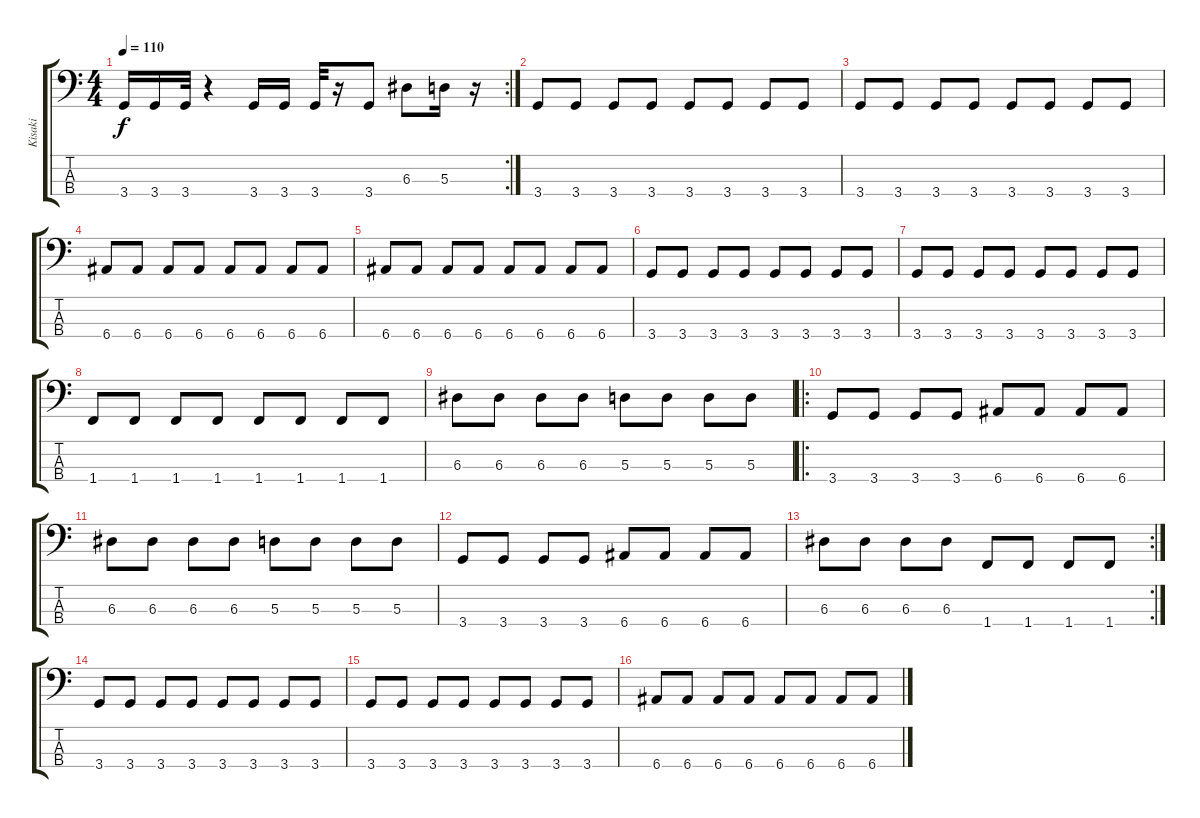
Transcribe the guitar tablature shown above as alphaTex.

\track ("Kisaki" "Kisaki") {instrument electricbasspick}
\staff {score tabs}
\tuning (G2 D2 A1 E1) {hide}
\rc 2
\ts (4 4)
\tempo 110
\clef f4
\ks c
3.4.16{dy f} 3.4.16 3.4.32 r.4 3.4.16 3.4.16 3.4.32 r.16 3.4.8 6.3.8 5.3.16 r.16 |
3.4.8 3.4.8 3.4.8 3.4.8 3.4.8 3.4.8 3.4.8 3.4.8 |
3.4.8 3.4.8 3.4.8 3.4.8 3.4.8 3.4.8 3.4.8 3.4.8 |
6.4.8 6.4.8 6.4.8 6.4.8 6.4.8 6.4.8 6.4.8 6.4.8 |
6.4.8 6.4.8 6.4.8 6.4.8 6.4.8 6.4.8 6.4.8 6.4.8 |
3.4.8 3.4.8 3.4.8 3.4.8 3.4.8 3.4.8 3.4.8 3.4.8 |
3.4.8 3.4.8 3.4.8 3.4.8 3.4.8 3.4.8 3.4.8 3.4.8 |
1.4.8 1.4.8 1.4.8 1.4.8 1.4.8 1.4.8 1.4.8 1.4.8 |
6.3.8 6.3.8 6.3.8 6.3.8 5.3.8 5.3.8 5.3.8 5.3.8 |
\ro
3.4.8 3.4.8 3.4.8 3.4.8 6.4.8 6.4.8 6.4.8 6.4.8 |
6.3.8 6.3.8 6.3.8 6.3.8 5.3.8 5.3.8 5.3.8 5.3.8 |
3.4.8 3.4.8 3.4.8 3.4.8 6.4.8 6.4.8 6.4.8 6.4.8 |
\rc 2
6.3.8 6.3.8 6.3.8 6.3.8 1.4.8 1.4.8 1.4.8 1.4.8 |
3.4.8 3.4.8 3.4.8 3.4.8 3.4.8 3.4.8 3.4.8 3.4.8 |
3.4.8 3.4.8 3.4.8 3.4.8 3.4.8 3.4.8 3.4.8 3.4.8 |
6.4.8 6.4.8 6.4.8 6.4.8 6.4.8 6.4.8 6.4.8 6.4.8
